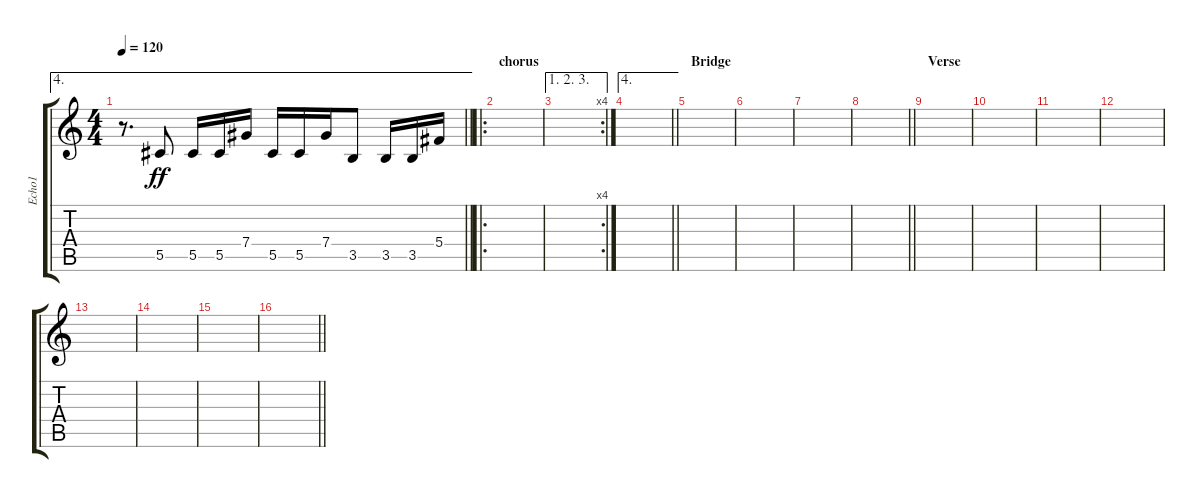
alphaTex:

\track ("Echo1" "Echo1") {instrument acousticguitarsteel}
\staff {score tabs}
\tuning (Eb4 Bb3 Gb3 Db3 Ab2 Db2) {hide}
\ae 4
\ts (4 4)
\tempo 120
\clef g2
\barLineRight lightlight
\ks c
r.8{d dy ff} 5.5.8 5.5.16 5.5.16 7.4.16 5.5.16 5.5.16 7.4.16 3.5.8 3.5.16 3.5.16 5.4.16 |
\ro
\section ("" "chorus")
|
\ae (1 2 3)
\rc 4
|
\ae 4
\barLineRight lightlight
|
\section ("" "Bridge")
|
|
|
\barLineRight lightlight
|
\section ("" "Verse")
|
|
|
|
|
|
|
\barLineRight lightlight
